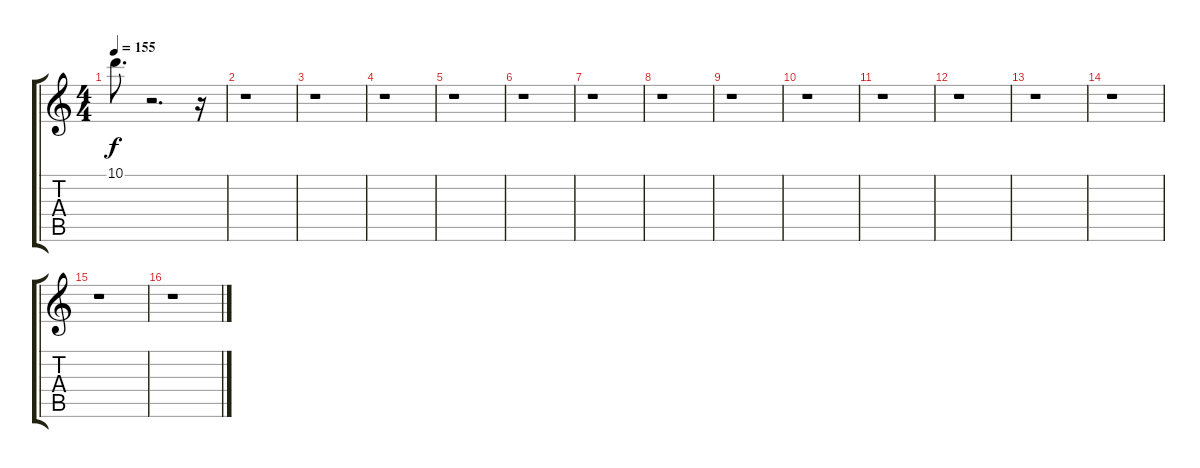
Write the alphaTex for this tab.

\track "" {instrument distortionguitar}
\staff {score tabs}
\tuning (E4 B3 G3 D3 A2 E2) {hide}
\ts (4 4)
\tempo 155
\clef g2
\ks c
10.1{t}.8{d dy f} r.2{d} r.16 |
r.1 |
r.1 |
r.1 |
r.1 |
r.1 |
r.1 |
r.1 |
r.1 |
r.1 |
r.1 |
r.1 |
r.1 |
r.1 |
r.1 |
r.1
